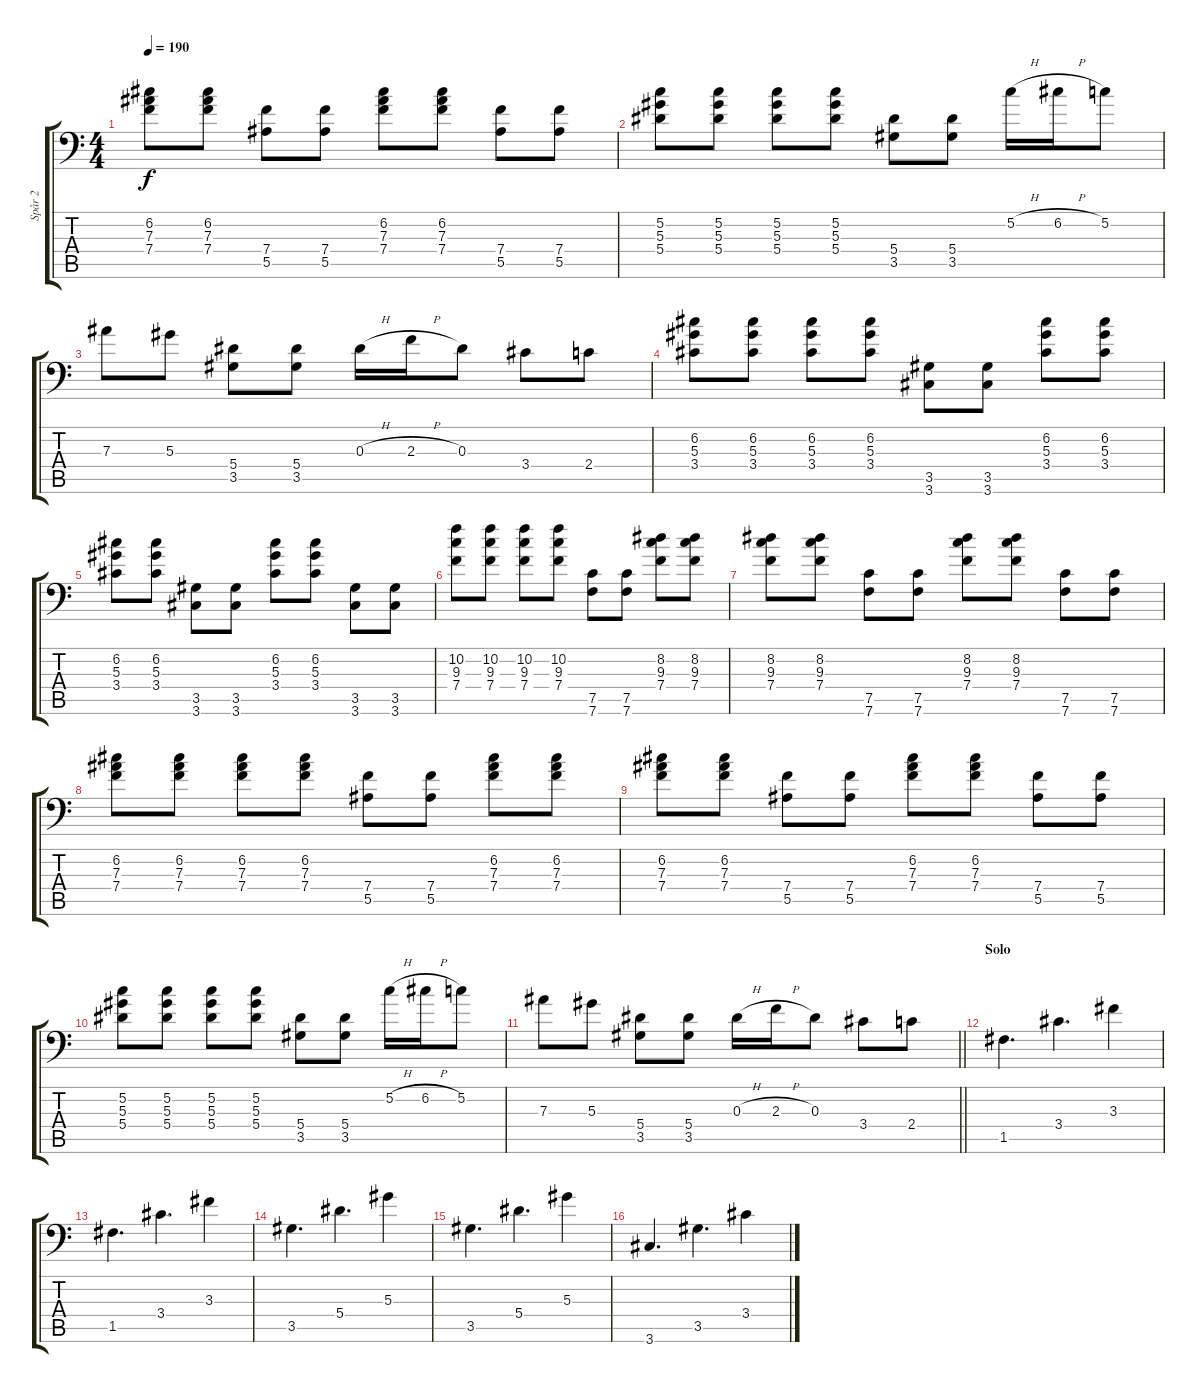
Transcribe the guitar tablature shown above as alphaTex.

\track ("Spår 2" "Spår 2") {instrument distortionguitar}
\staff {score tabs}
\tuning (C4 G3 Eb3 Bb2 F2 Bb1) {hide}
\ts (4 4)
\tempo 190
\clef f4
\ks c
(6.2 7.3 7.4).8{dy f} (6.2 7.3 7.4).8 (7.4 5.5).8 (7.4 5.5).8 (6.2 7.3 7.4).8 (6.2 7.3 7.4).8 (7.4 5.5).8 (7.4 5.5).8 |
(5.2 5.3 5.4).8 (5.2 5.3 5.4).8 (5.2 5.3 5.4).8 (5.2 5.3 5.4).8 (5.4 3.5).8 (5.4 3.5).8 5.2{h}.16 6.2{h}.16 5.2.8 |
7.3.8 5.3.8 (5.4 3.5).8 (5.4 3.5).8 0.3{h}.16 2.3{h}.16 0.3.8 3.4.8 2.4.8 |
(6.2 5.3 3.4).8 (6.2 5.3 3.4).8 (6.2 5.3 3.4).8 (6.2 5.3 3.4).8 (3.5 3.6).8 (3.5 3.6).8 (6.2 5.3 3.4).8 (6.2 5.3 3.4).8 |
(6.2 5.3 3.4).8 (6.2 5.3 3.4).8 (3.5 3.6).8 (3.5 3.6).8 (6.2 5.3 3.4).8 (6.2 5.3 3.4).8 (3.5 3.6).8 (3.5 3.6).8 |
(10.2 9.3 7.4).8 (10.2 9.3 7.4).8 (10.2 9.3 7.4).8 (10.2 9.3 7.4).8 (7.5 7.6).8 (7.5 7.6).8 (8.2 9.3 7.4).8 (8.2 9.3 7.4).8 |
(8.2 9.3 7.4).8 (8.2 9.3 7.4).8 (7.5 7.6).8 (7.5 7.6).8 (8.2 9.3 7.4).8 (8.2 9.3 7.4).8 (7.5 7.6).8 (7.5 7.6).8 |
(6.2 7.3 7.4).8 (6.2 7.3 7.4).8 (6.2 7.3 7.4).8 (6.2 7.3 7.4).8 (7.4 5.5).8 (7.4 5.5).8 (6.2 7.3 7.4).8 (6.2 7.3 7.4).8 |
(6.2 7.3 7.4).8 (6.2 7.3 7.4).8 (7.4 5.5).8 (7.4 5.5).8 (6.2 7.3 7.4).8 (6.2 7.3 7.4).8 (7.4 5.5).8 (7.4 5.5).8 |
(5.2 5.3 5.4).8 (5.2 5.3 5.4).8 (5.2 5.3 5.4).8 (5.2 5.3 5.4).8 (5.4 3.5).8 (5.4 3.5).8 5.2{h}.16 6.2{h}.16 5.2.8 |
\barLineRight lightlight
7.3.8 5.3.8 (5.4 3.5).8 (5.4 3.5).8 0.3{h}.16 2.3{h}.16 0.3.8 3.4.8 2.4.8 |
\section ("" "Solo")
1.5.4{d} 3.4.4{d} 3.3.4 |
1.5.4{d} 3.4.4{d} 3.3.4 |
3.5.4{d} 5.4.4{d} 5.3.4 |
3.5.4{d} 5.4.4{d} 5.3.4 |
3.6.4{d} 3.5.4{d} 3.4.4
